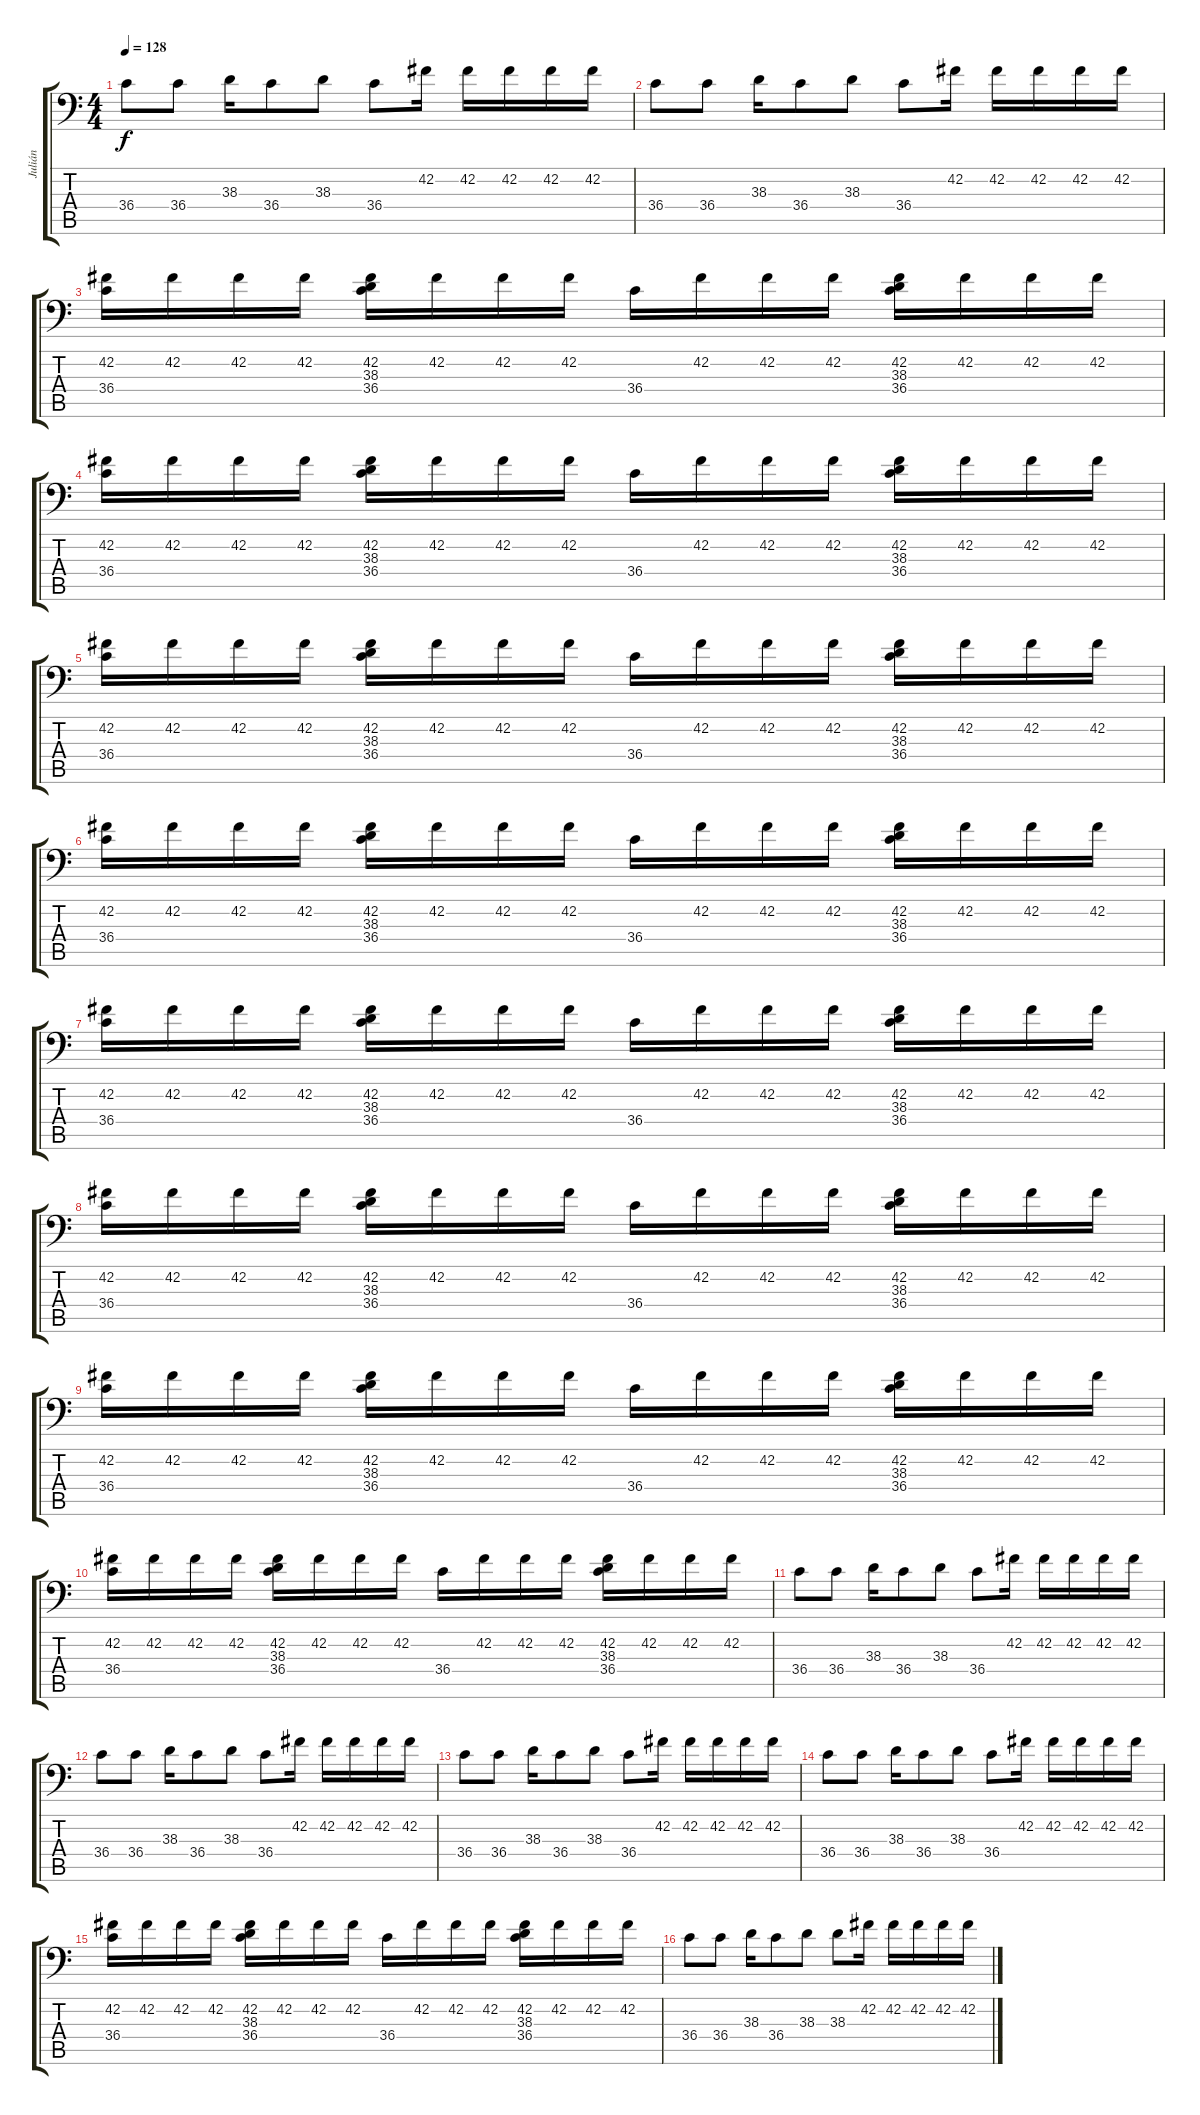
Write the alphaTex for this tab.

\track ("Julián" "Julián") {instrument acousticgrandpiano}
\staff {score tabs}
\tuning (C-1 C-1 C-1 C-1 C-1 C-1) {hide}
\ts (4 4)
\tempo 128
\clef f4
\ks c
36.4.8{dy f} 36.4.8 38.3.16 36.4.8 38.3.8 36.4.8 42.2.16 42.2.16 42.2.16 42.2.16 42.2.16 |
36.4.8 36.4.8 38.3.16 36.4.8 38.3.8 36.4.8 42.2.16 42.2.16 42.2.16 42.2.16 42.2.16 |
(42.2 36.4).16 42.2.16 42.2.16 42.2.16 (42.2 38.3 36.4).16 42.2.16 42.2.16 42.2.16 36.4.16 42.2.16 42.2.16 42.2.16 (42.2 38.3 36.4).16 42.2.16 42.2.16 42.2.16 |
(42.2 36.4).16 42.2.16 42.2.16 42.2.16 (42.2 38.3 36.4).16 42.2.16 42.2.16 42.2.16 36.4.16 42.2.16 42.2.16 42.2.16 (42.2 38.3 36.4).16 42.2.16 42.2.16 42.2.16 |
(42.2 36.4).16 42.2.16 42.2.16 42.2.16 (42.2 38.3 36.4).16 42.2.16 42.2.16 42.2.16 36.4.16 42.2.16 42.2.16 42.2.16 (42.2 38.3 36.4).16 42.2.16 42.2.16 42.2.16 |
(42.2 36.4).16 42.2.16 42.2.16 42.2.16 (42.2 38.3 36.4).16 42.2.16 42.2.16 42.2.16 36.4.16 42.2.16 42.2.16 42.2.16 (42.2 38.3 36.4).16 42.2.16 42.2.16 42.2.16 |
(42.2 36.4).16 42.2.16 42.2.16 42.2.16 (42.2 38.3 36.4).16 42.2.16 42.2.16 42.2.16 36.4.16 42.2.16 42.2.16 42.2.16 (42.2 38.3 36.4).16 42.2.16 42.2.16 42.2.16 |
(42.2 36.4).16 42.2.16 42.2.16 42.2.16 (42.2 38.3 36.4).16 42.2.16 42.2.16 42.2.16 36.4.16 42.2.16 42.2.16 42.2.16 (42.2 38.3 36.4).16 42.2.16 42.2.16 42.2.16 |
(42.2 36.4).16 42.2.16 42.2.16 42.2.16 (42.2 38.3 36.4).16 42.2.16 42.2.16 42.2.16 36.4.16 42.2.16 42.2.16 42.2.16 (42.2 38.3 36.4).16 42.2.16 42.2.16 42.2.16 |
(42.2 36.4).16 42.2.16 42.2.16 42.2.16 (42.2 38.3 36.4).16 42.2.16 42.2.16 42.2.16 36.4.16 42.2.16 42.2.16 42.2.16 (42.2 38.3 36.4).16 42.2.16 42.2.16 42.2.16 |
36.4.8 36.4.8 38.3.16 36.4.8 38.3.8 36.4.8 42.2.16 42.2.16 42.2.16 42.2.16 42.2.16 |
36.4.8 36.4.8 38.3.16 36.4.8 38.3.8 36.4.8 42.2.16 42.2.16 42.2.16 42.2.16 42.2.16 |
36.4.8 36.4.8 38.3.16 36.4.8 38.3.8 36.4.8 42.2.16 42.2.16 42.2.16 42.2.16 42.2.16 |
36.4.8 36.4.8 38.3.16 36.4.8 38.3.8 36.4.8 42.2.16 42.2.16 42.2.16 42.2.16 42.2.16 |
(42.2 36.4).16 42.2.16 42.2.16 42.2.16 (42.2 38.3 36.4).16 42.2.16 42.2.16 42.2.16 36.4.16 42.2.16 42.2.16 42.2.16 (42.2 38.3 36.4).16 42.2.16 42.2.16 42.2.16 |
36.4.8 36.4.8 38.3.16 36.4.8 38.3.8 38.3.8 42.2.16 42.2.16 42.2.16 42.2.16 42.2.16
